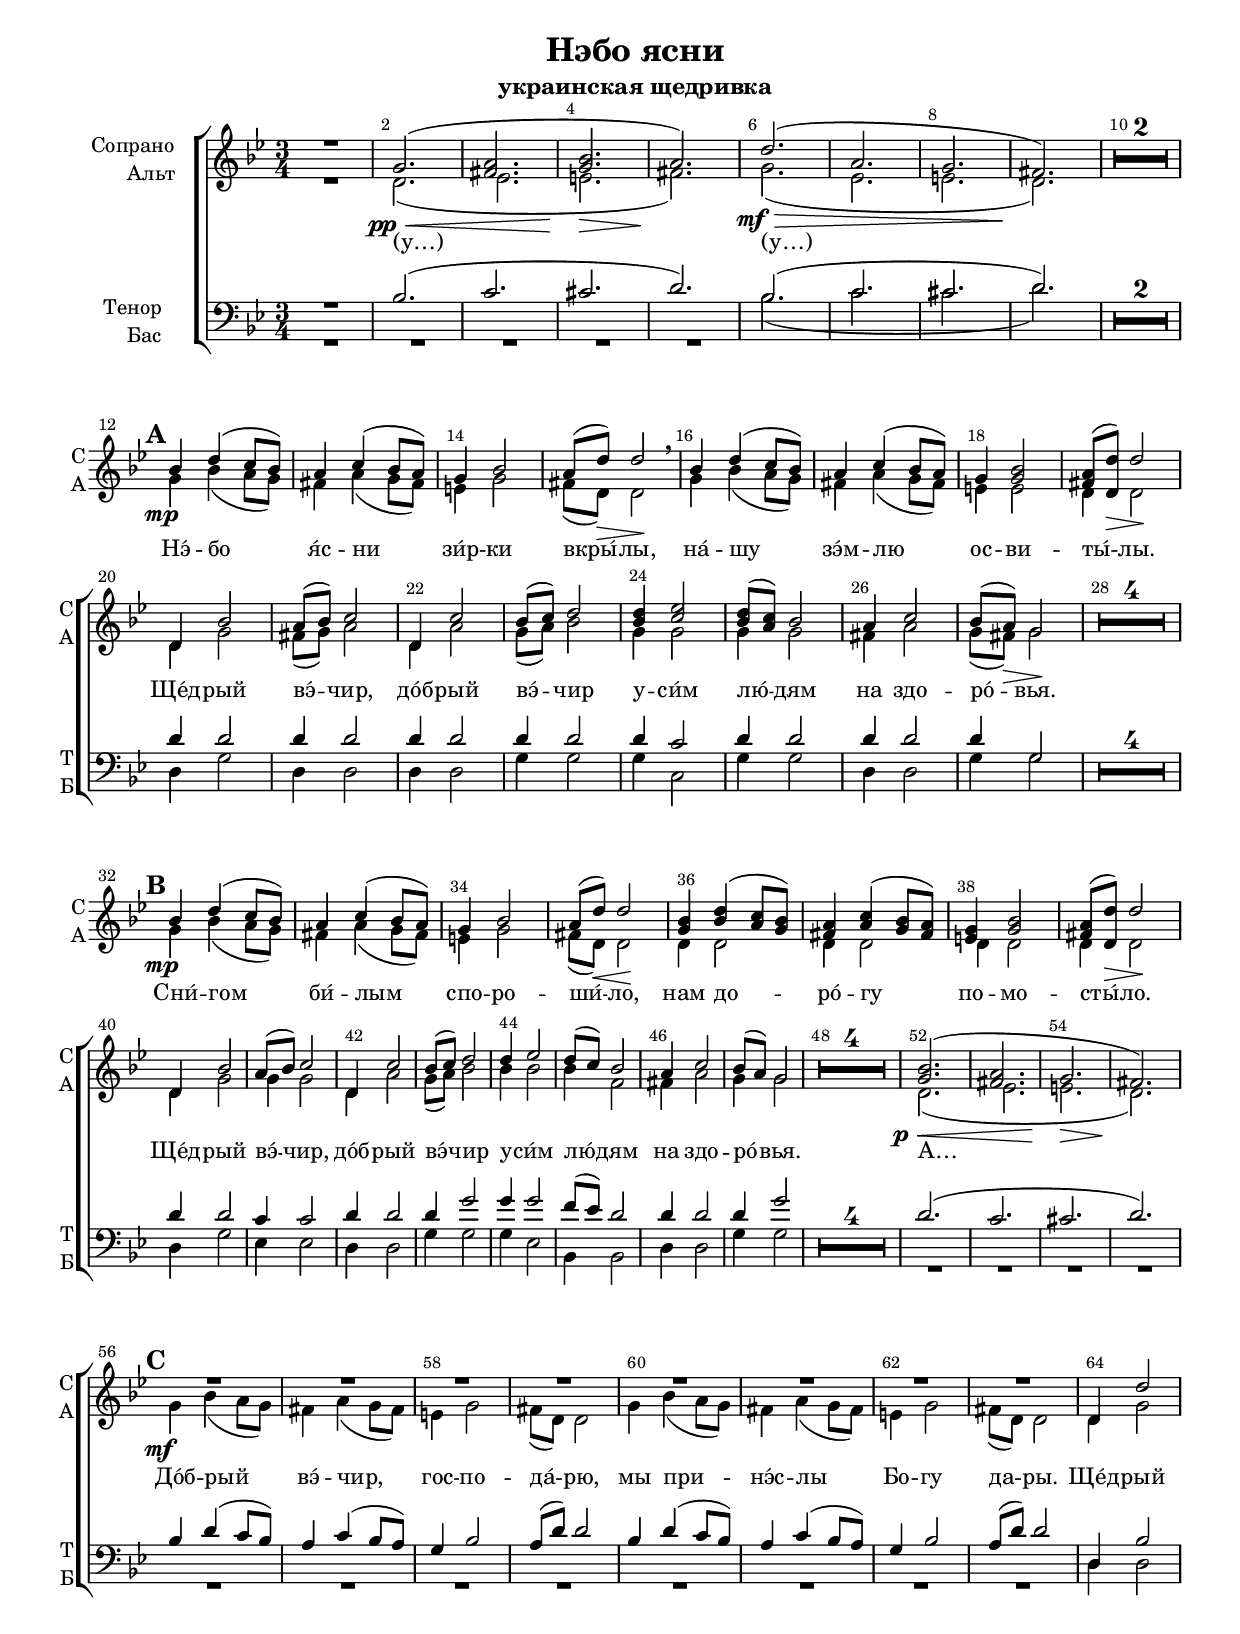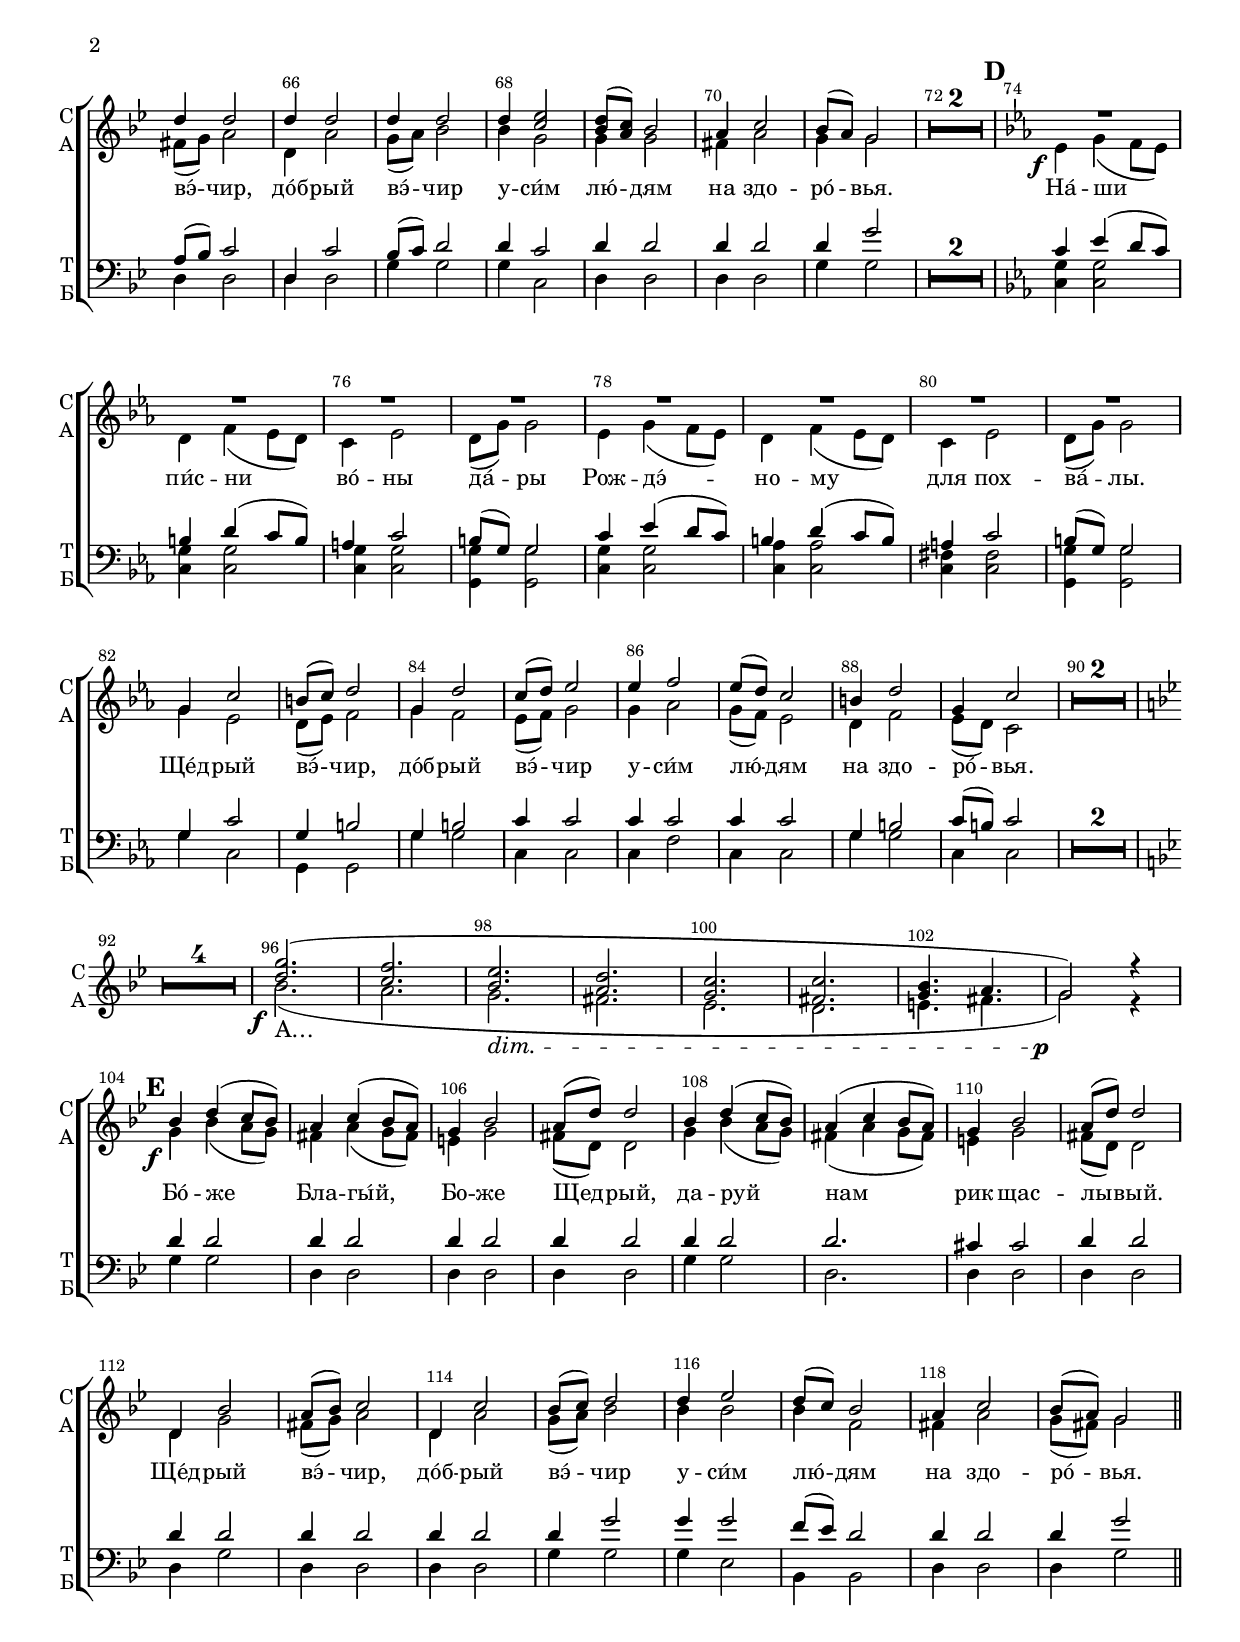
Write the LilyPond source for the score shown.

\version "2.22.0"

% закомментируйте строку ниже, чтобы получался pdf с навигацией
%#(ly:set-option 'point-and-click #f)
#(ly:set-option 'midi-extension "mid")
#(ly:set-option 'embed-source-code #t) % внедряем исходник как аттач к pdf
#(set-default-paper-size "a4")
#(set-global-staff-size 18)

\header {
  title = "Нэбо ясни"
  subtitle = "украинская щедривка"
  %composer = "Composer"
  % Удалить строку версии LilyPond 
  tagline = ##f
}


abr = { \break }
%abr = \tag #'BR { \break }
abr = {}

bbr = { \break }

pbr = { \pageBreak }
%pbr = {}

breathes = { \once \override BreathingSign.text = \markup { \musicglyph #"scripts.tickmark" } \breathe }

melon = { \set melismaBusyProperties = #'() }
meloff = { \unset melismaBusyProperties }
solo = ^\markup\italic"Соло"
tutti =  ^\markup\italic"tutti"

co = \cadenzaOn
cof = \cadenzaOff
cb = { \cadenzaOff \bar "||" }
cbr = { \bar "" }
cbar = { \cadenzaOff \bar "|" \cadenzaOn }
stemOff = { \hide Staff.Stem }
nat = { \once \hide Accidental }
%stemOn = { \unHideNotes Staff.Stem }

% alternative breathe
breathes = { \once \override BreathingSign.text = \markup { \musicglyph #"scripts.tickmark" } \breathe }

% alternative partial - for repeats
partiall = { \set Timing.measurePosition = #(ly:make-moment -1/4) }

% compress multi-measure rests
multirests = { \override MultiMeasureRest.expand-limit = #1 \set Score.skipBars = ##t }

% mark with numbers in squares
squaremarks = {  \set Score.markFormatter = #format-mark-box-numbers }

% move dynamics a bit left (to be not up/under the note, but before)
placeDynamicsLeft = { \override DynamicText.X-offset = #-2.5 }

%make visible number of every 2-nd bar
secondbar = {
  \override Score.BarNumber.break-visibility = #end-of-line-invisible
  \override Score.BarNumber.X-offset = #1
  \override Score.BarNumber.self-alignment-X = #LEFT
  \set Score.barNumberVisibility = #(every-nth-bar-number-visible 2)
}

global = {
  \numericTimeSignature
  \secondbar
  \multirests
  \placeDynamicsLeft
  \squaremarks
  
  \key g \minor
  \time 3/4
}

sopvoice = \relative c'' {
  \global
  \dynamicDown
  \autoBeamOff
  % page 1
  R2. |
  g2.(\pp\< |
  <fis a> |
  <g bes>\> |
  a)\! | \abr
  
  d\mf(\> |
  a |
  g |
  fis)\! |
  
  R2.*2 | \abr \bbr
  
  
  \mark 1
  bes4\mp d( c8[ bes]) |
  a4 c( bes8[ a]) |
  g4 bes2 |
  a8[( d])\> d2\! \breathe
  
  bes4 d( c8[ bes]) | \abr
  
  a4 c(bes8[ a]) | 
  g4 <g bes>2 |
  <fis a>8[( <d' d,>])\> d2\! | \bbr
  d,4 bes'2 |
  a8[( bes]) c2 | \abr
  
  d,4 c'2 |
  bes8[( c]) d2 |
  <bes d>4 <c es>2 |
  <bes d>8[( <a c>]) bes2 |
  a4 c2 | \abr
  bes8[( a])\> g2\! |
  R2.*4 | \abr
  
  % page 2
  \mark 2
  bes4\mp d( c8[ bes]) |
  a4 c( bes8[ a]) |
  g4 bes2 |
  a8[( d])\< d2\! |
  <g, bes>4 <bes d>( <a c>8[ <g bes>]) | \abr
  
  <fis a>4 <a c>( <g bes>8[ <fis a>]) |
  <e g>4 <g bes>2 |
  <fis a>8[( <d d'>])\> d'2\! \bbr |
  d,4 bes'2 |
  a8[( bes]) c2 | \abr
  
  d,4 c'2 |
  bes8[( c]) d2 |
  d4 es2 |
  d8[( c]) bes2 |
  a4 c2 |
  bes8[( a]) g2 | \abr
  
  R2.*4
  <g bes>2.(\p\< |
  <fis a> |
  g\> |
  fis)\! \abr \bbr
  
  \mark 3
  R2.*4 \abr
  
  R2.*4 \abr
  
  %page 3
  d4 d'2 |
  d4 d2 |
  d4 d2 |
  d4 d2 |
  d4 <c es>2 | \abr
  
  <bes d>8[( <a c>]) bes2 |
  a4 c2 |
  bes8[( a]) g2 |
  R2.*2 | \abr
  
  \key c \minor
  \mark 4
  R2.*4 | \abr
  R2.*4 | \abr \bbr
  
  g4 c2 |
  b8[( c]) d2 |
  g,4 d'2 |
  c8[( d]) es2 |
  es4 f2 | \abr
  
  es8[( d]) c2 |
  b4 d2 |
  g,4 c2 |
  
  R2.*2 \abr \bbr
  
  % page 4
  \key g\minor
  R2.*4
  <d g>2.\f( |
  <c f> |
  <bes es>\dim|
  <a d> | \abr
  <g c> |
  <fis c'> |
  <g bes>4. a |
  g2\p) r4 | \abr \bbr
  
  \mark 5
  bes4\f d( c8[ bes]) |
  a4 c( bes8[ a]) |
  g4 bes2 |
  a8[( d]) d2 | \abr
  
  bes4 d( c8[ bes])
  a4( c bes8[ a]) |
  g4 bes2 |
  a8[( d]) d2 | \abr \bbr
  
  d,4 bes'2 |
  a8[( bes]) c2 |
  d,4 c'2 |
  bes8[( c]) d2 |
  d4 es2 | \abr
  
  d8[( c]) bes2 |
  a4 c2 |
  bes8[( a]) g2
  
  \bar "||"
  
  
}


altvoice = \relative c' {
  \global
  \dynamicDown
  \autoBeamOff
  R2. |
  d2.( |
  es |
  e |
  fis)
  
  g( |
  es |
  e |
  d) |
  R2.*2
  
  g4 bes( a8[ g]) |
  fis4 a( g8[ fis]) |
  e4 g2 |
  fis8[( d]) d2
  g4 bes( a8[ g]) |
  
  fis4 a( g8[ fis]) |
  e4 e2 |
  d4 d2 |
  d4 g2 |
  fis8[( g]) a2 |
  
  d,4 a'2 |
  g8[( a]) bes2 |
  g4 g2 |
  g4 g2 |
  fis4 a2 |
  
  g8[( fis]) g2 |
  R2.*4
  
  % page 2
  g4 bes( a8[ g]) |
  fis4 a( g8[ fis]) |
  e4 g2 |
  fis8[( d]) d2 |
  d4 d2 |
  
  d4 d2 |
  d4 d2 |
  d4 d2 |
  d4 g2 |
  g4 g2 |
  
  d4 a'2 |
  g8[( a]) bes2 |
  bes4 bes2 |
  bes4 f2 |
  fis4 a2 |
  g4 g2 |
  
  R2.*4
  d2.( |
  es |
  e |
  d)
  
  g4\mf bes( a8[ g]) |
  fis4 a( g8[ fis]) |
  e4 g2 |
  fis8[( d]) d2 |
  
  g4 bes( a8[ g]) |
  fis4 a( g8[ fis]) |
  e4 g2 |
  fis8([ d]) d2 |
  
  % page 3
  d4 g2 |
  fis8[( g]) a2 |
  d,4 a'2 |
  g8[( a]) bes2 |
  bes4 g2 |
  
  g4 g2 |
  fis4 a2 |
  g4 g2 |
  R2.*2 |
  
  \key c\minor
  es4\f g( f8[ es]) |
  d4 f( es8[ d]) |
  c4 es2 |
  d8[( g]) g2 | 
  
  es4 g( f8[ es]) |
  d4 f( es8[ d]) |
  c4 es2 |
  d8[( g]) g2 | 
  
  g4 es2 |
  d8[( es]) f2 |
  g4 f2 |
  es8[( f]) g2 |
  g4 as2 |
  g8[( f]) es2 |
  d4 f2 |
  es8[( d]) c2
  
  
  R2.*2 \abr \bbr
  
  % page 4
  \key g\minor
  R2.*4
  bes'2.(
  a
  g
  fis
  
  es
  d
  e4. fis
  g2) r4
  
  g4 bes( a8[ g]) |
  fis4 a( g8[ fis]) |
  e4 g2 |
  fis8[( d]) d2 |
  
  g4 bes( a8[ g]) |
  fis4( a g8[ fis]) |
  e4 g2 |
  fis8[( d]) d2 |
  
  d4 g2 |
  fis8[( g]) a2 |
  d,4 a'2 |
  g8[( a]) bes2 |
  bes4 bes2 |
  
  bes4 f2 |
  fis4 a2 |
  g8[( fis]) g2
  
  
}


tenorvoice = \relative c' {
  \global
  \dynamicUp
  \autoBeamOff
  R2.
  bes(
  c
  cis
  d)
  bes(
  c
  cis
  d)
  R2.*2
  R2.*5
  R2.*3
  d4 d2 |
  d4 d2 |
  
  d4 d2 |
  d4 d2 |
  d4 c2 |
  d4 d2 |
  d4 d2 |
  
  d4 g,2
  R2.*4
  
  % page 2
  R2.*5 |
  
  R2.*3 |
  d'4 d2 |
  c4 c2 |
  
  d4 d2
  d4 g2 |
  g4 g2 |
  f8[( es]) d2 |
  d4 d2 |
  d4 g2 |
  
  R2.*4
  d2.( |
  c |
  cis |
  d) |
  
  bes4 d( c8[ bes]) |
  a4 c( bes8[ a]) |
  g4 bes2 |
  a8[( d]) d2 |
  
  bes4 d( c8[ bes]) |
  a4 c( bes8[ a]) |
  g4 bes2 |
  a8[( d]) d2
  
  % page 3
  d,4 bes'2 |
  a8[( bes]) c2 |
  d,4 c'2 |
  bes8[( c]) d2 |
  d4 c2 |
  
  d4 d2 |
  d4 d2 |
  d4 g2 |
  R2.*2 |
  
  \key c\minor
  c,4 es( d8[ c]) |
  b4 d( c8[ b]) |
  a4 c2 |
  b8[( g]) g2 |
  
  c4 es( d8[ c]) |
  b4 d( c8[ b]) |
  a4 c2 |
  b8[( g]) g2 |
  
  g4 c2 |
  g4 b2 |
  g4 b2 |
  c4 c2 |
  c4 c2  |
  
  c4 c2 |
  g4 b2 |
  c8[( b]) c2 |
  
  
  R2.*2 \abr \bbr
  
  % page 4
  \key g\minor
  R2.*4
  R2.*4
  
  R2.*4
  
  d4 d2 |
  d4 d2 |
  d4 d2 |
  d4 d2 |
  
  d4 d2 |
  d2. |
  cis4 cis2 |
  d4 d2 |
  
  d4 d2 |
  d4 d2 |
  d4 d2 |
  d4 g2 |
  g4 g2 |
  
  f8[( es]) d2 |
  d4 d2 |
  d4 g2
}


bassvoice = \relative c' {
  \global
  \dynamicUp
  \autoBeamOff
  R2.*5 |
  bes2.( |
  c |
  cis |
  d) |
  R2.*2
  
  R2.*5 |
  R2.*3 |
  d,4 g2 |
  d4 d2 |
  
  d4 d2 |
  g4 g2 |
  g4 c,2 |
  g'4 g2 |
  d4 d2 |
  
  g4 g2 |
  R2.*4
  
  % page 2
  R2.*5
  
  R2.*3
  d4 g2 |
  es4 es2 |
  
  d4 d2 |
  g4 g2 |
  g4 es2 |
  bes4 bes2 |
  d4 d2 |
  g4 g2 |
  
  R2.*4
  R2.*4
  R2.*4
  R2.*4
  
  % page 3
  d4 d2 |
  d4 d2 |
  d4 d2 |
  g4 g2 |
  g4 c,2 |
  d4 d2 |
  d4 d2 |
  g4 g2 |
  R2.*2 |
  
  \key c\minor <c, g'>4 q2 |
  q4 q2 |
  q4 q2 |
  <g g'>4 q2 |
  
  <c g'>4 q2 |
  <c as'>4 q2 |
  <c fis>4 q2 |
  <g g'>4 q2 |
  
  g'4 c,2 |
  g4 g2 |
  g'4 g2 |
  c,4 c2 |
  c4 f2 |
  
  c4 c2 |
  g'4 g2 |
  c,4 c2
  
  
  R2.*2 \abr \bbr
  
  % page 4
  \key g\minor
  R2.*4
  R2.*4
  
  R2.*4
  
  g'4 g2 |
  d4 d2 |
  d4 d2 |
  d4 d2 |
  
  g4 g2 |
  d2. |
  d4 d2 |
  d4 d2 |
  
  d4 g2 |
  d4 d2 |
  d4 d2 |
  g4 g2 |
  g4 es2 |
  
  bes4 bes2 |
  d4 d2 |
  d4 g2
}

lyricscore = \lyricmode {
  (у…)
  (у…)
  Нэ́ -- бо я́с -- ни зи́р -- ки вкры́ -- лы, на́ -- шу
  зэ́м -- лю ос -- ви -- ты́ -- лы. Ще́д -- рый вэ́ -- чир,
  до́б -- рый вэ́ -- чир у -- си́м лю́ -- дям на здо --
  ро́ -- вья.
  
  Сни́ -- гом би́ -- лым спо -- ро -- ши́ -- ло, нам до --
  ро́ -- гу по -- мо -- сты́ -- ло. Ще́д -- рый вэ́ -- чир,
  до́б -- рый вэ́ -- чир у -- си́м лю́ -- дям на здо -- ро́ -- вья.
  
  \set associatedVoice = "alto"
  А…
  До́б -- рый вэ́ -- чир, гос -- по -- да́ -- рю,
  мы при -- нэ́с -- лы Бо -- гу да -- ры.
  
  Ще́д -- рый вэ́ -- чир,
  до́б -- рый вэ́ -- чир у -- си́м лю́ -- дям на здо --
  ро́ -- вья.
  
  На́ -- ши пи́с -- ни во́ -- ны да́ -- ры
  Рож -- дэ́ -- но -- му для пох -- ва́ -- лы.
  
  
  Ще́д -- рый вэ́ -- чир,
  до́б -- рый вэ́ -- чир у -- си́м лю́ -- дям на здо --
  ро́ -- вья.
  
   \set associatedVoice = "soprano"

    А…
    
    Бо́ -- же Бла -- гы́й, Бо -- же Щед -- рый,
    да -- руй нам рик щас -- лы -- вый.

  
    Ще́д -- рый вэ́ -- чир,
  до́б -- рый вэ́ -- чир у -- си́м лю́ -- дям на здо --
  ро́ -- вья.
  
}


\bookpart {
  \paper {
    top-margin = 15
    left-margin = 15
    right-margin = 10
    bottom-margin = 15
    indent = 20
    ragged-bottom = ##f
    %  system-separator-markup = \slashSeparator
    
  }
  \score {
    %  \transpose c bes {
    %  \removeWithTag #'BR
    \new ChoirStaff <<
      \new Staff = "upstaff" \with {
        instrumentName = \markup { \right-column { "Сопрано" "Альт"  } }
        shortInstrumentName = \markup { \right-column { "С" "А"  } }
        midiInstrument = "voice oohs"
        %        \RemoveEmptyStaves
      } <<
        \new Voice = "soprano" { \voiceOne \sopvoice }
        \new Voice  = "alto" { \voiceTwo \altvoice }
      >> 
      
      \new Lyrics \lyricsto "soprano" { \lyricscore }
      % alternative lyrics above up staff
      %\new Lyrics \with {alignAboveContext = "upstaff"} \lyricsto "soprano" \lyricst
      
      \new Staff = "downstaff" \with {
        instrumentName = \markup { \right-column { "Тенор" "Бас" } }
        shortInstrumentName = \markup { \right-column { "Т" "Б" } }
        midiInstrument = "voice oohs"
      } <<
        \new Voice = "tenor" { \voiceOne \clef bass \tenorvoice }
        \new Voice = "bass" { \voiceTwo \bassvoice }
      >>
    >>
    %  }  % transposeµ
    \layout {
      %    #(layout-set-staff-size 20)
      \context {
        \Score
      }
      \context {
        \Staff
        %        \RemoveEmptyStaves
                \RemoveAllEmptyStaves
      }
      %Metronome_mark_engraver
    }
    \midi {
      \tempo 4=90
    }
  }
}
